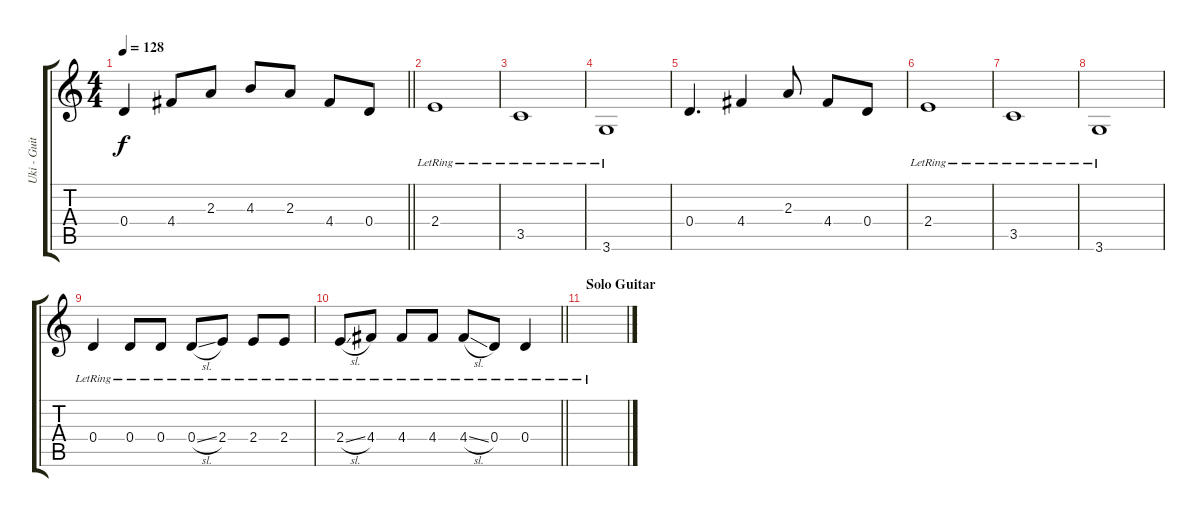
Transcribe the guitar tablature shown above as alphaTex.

\track ("Uki - Guitar 1" "Uki - Guit") {instrument overdrivenguitar}
\staff {score tabs}
\tuning (E4 B3 G3 D3 A2 E2) {hide}
\ts (4 4)
\tempo 128
\clef g2
\barLineRight lightlight
\ks c
0.4.4{dy f} 4.4.8 2.3.8 4.3.8 2.3.8 4.4.8 0.4.8 |
2.4{lr}.1 |
3.5{lr}.1 |
3.6{lr}.1 |
0.4.4{d} 4.4.4 2.3.8 4.4.8 0.4.8 |
2.4{lr}.1 |
3.5{lr}.1 |
3.6{lr}.1 |
0.4{lr}.4 0.4{lr}.8 0.4{lr}.8 0.4{sl lr}.8 2.4{lr}.8 2.4{lr}.8 2.4{lr}.8 |
\barLineRight lightlight
2.4{sl lr}.8 4.4{lr}.8 4.4{lr}.8 4.4{lr}.8 4.4{sl lr}.8 0.4{lr}.8 0.4{lr}.4 |
\section ("" "Solo Guitar")
